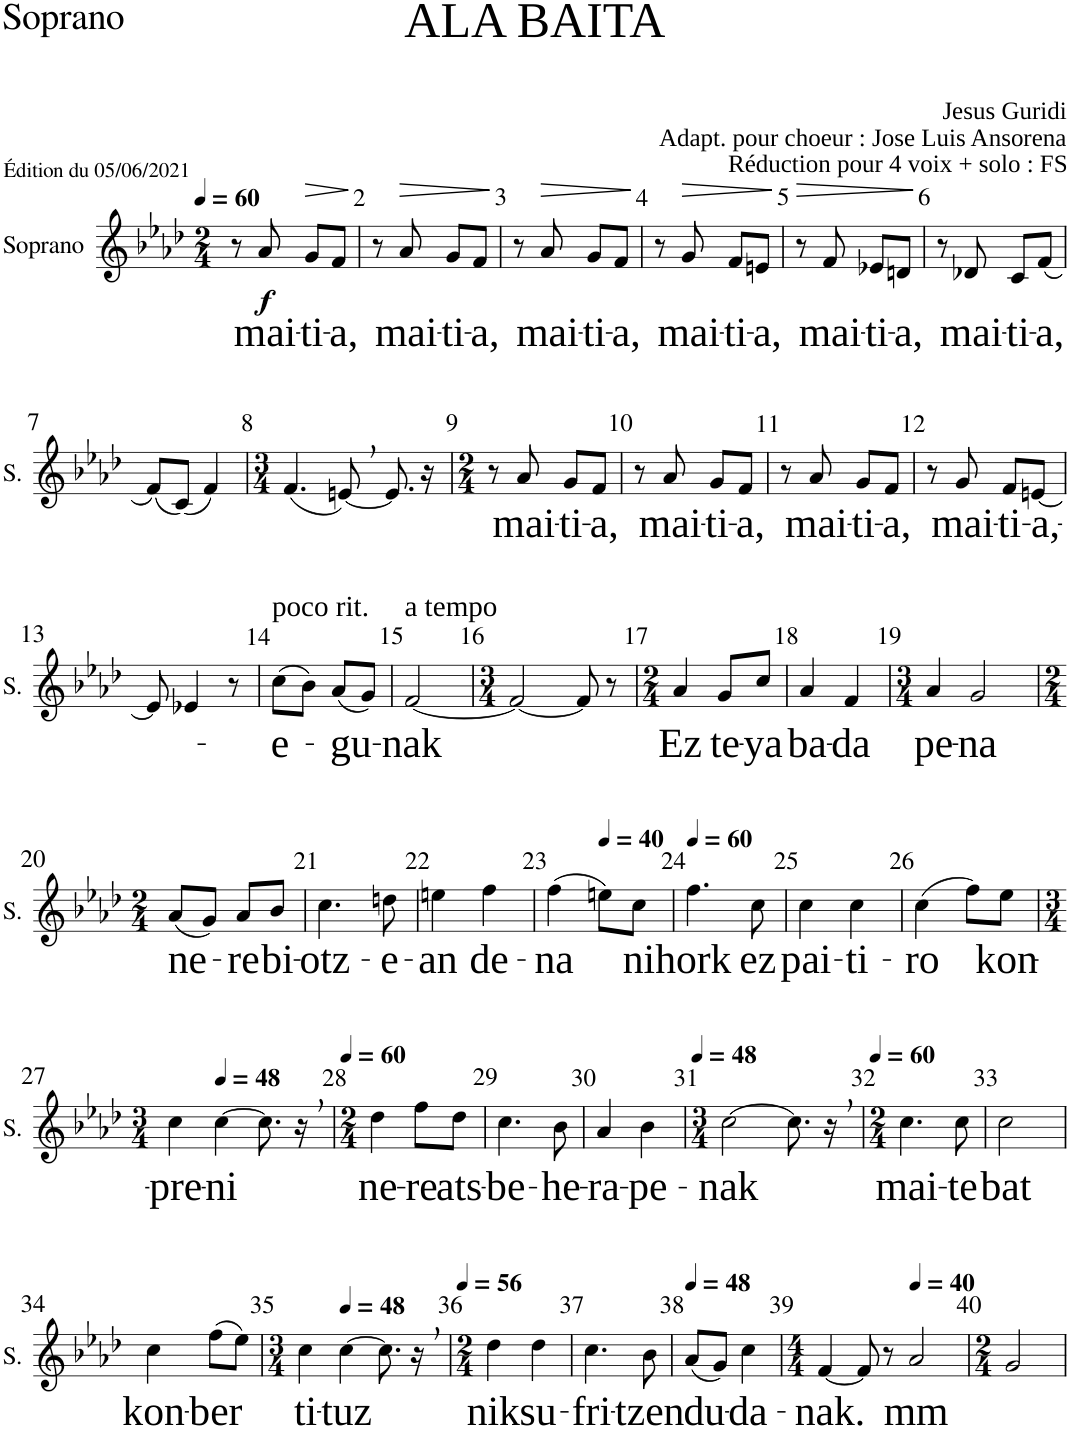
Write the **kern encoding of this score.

**kern	**text	**dynam
*part1	*part1	*part1
*staff1	*staff1	*staff1
*I"Soprano	*	*
*I'S.	*	*
*clefG2	*	*
*k[b-e-a-d-]	*	*
*M2/4	*	*
*MM60	*	*
=1	=1	=1
8r	.	.
!	!LO:LY:b	!LO:DY:b
8a-/	mai-	f
!	!LO:LY:b	!LO:HP:b
8g/L	-ti-	>
!	!LO:LY:b	!
8f/J	-a,	.
.	.	]
=2	=2	=2
8r	.	.
!	!LO:LY:b	!LO:HP:b
8a-/	mai-	>
!	!LO:LY:b	!
8g/L	-ti-	.
!	!LO:LY:b	!
8f/J	-a,	.
.	.	]
=3	=3	=3
8r	.	.
!	!LO:LY:b	!LO:HP:b
8a-/	mai-	>
!	!LO:LY:b	!
8g/L	-ti-	.
!	!LO:LY:b	!
8f/J	-a,	.
.	.	]
=4	=4	=4
8r	.	.
!	!LO:LY:b	!LO:HP:b
8g/	mai-	>
!	!LO:LY:b	!
8f/L	-ti-	.
!	!LO:LY:b	!
8en/J	-a,	.
.	.	]
=5	=5	=5
!	!	!LO:HP:b
8r	.	>
!	!LO:LY:b	!
8f/	mai-	.
!	!LO:LY:b	!
8e-X/L	-ti-	.
!	!LO:LY:b	!
8dn/J	-a,	.
.	.	]
=6	=6	=6
8r	.	.
!	!LO:LY:b	!
8d-X/	mai-	.
!	!LO:LY:b	!
8c/L	-ti-	.
!	!LO:LY:b	!
(8f/J	-a,	.
!!LO:LB:g=z
=7	=7	=7
(8f/L)	.	.
(8c/J)	.	.
4f/)	.	.
=8	=8	=8
*M3/4	*	*
(4.f/	.	.
[8en,/)	.	.
8.e/]	.	.
16r	.	.
=9	=9	=9
*M2/4	*	*
8r	.	.
!	!LO:LY:b	!
8a-/	mai-	.
!	!LO:LY:b	!
8g/L	-ti-	.
!	!LO:LY:b	!
8f/J	-a,	.
=10	=10	=10
8r	.	.
!	!LO:LY:b	!
8a-/	mai-	.
!	!LO:LY:b	!
8g/L	-ti-	.
!	!LO:LY:b	!
8f/J	-a,	.
=11	=11	=11
8r	.	.
!	!LO:LY:b	!
8a-/	mai-	.
!	!LO:LY:b	!
8g/L	-ti-	.
!	!LO:LY:b	!
8f/J	-a,	.
=12	=12	=12
8r	.	.
!	!LO:LY:b	!
8g/	mai-	.
!	!LO:LY:b	!
8f/L	-ti-	.
!	!LO:LY:b	!
[8en/J	-a,-	.
!!LO:LB:g=z
=13	=13	=13
8e/]	.	.
4e-X/	.	.
8r	.	.
=14	=14	=14
!LO:TX:a:t=poco rit.	!	!
!	!LO:LY:b	!
(8cc\L	e-	.
8b-\J)	.	.
!	!LO:LY:b	!
(8a-/L	-gu-	.
8g/J)	.	.
=15	=15	=15
!LO:TX:a:t=a tempo	!	!
!	!LO:LY:b	!
[2f/	-nak	.
=16	=16	=16
*M3/4	*	*
2f/_	.	.
8f/]	.	.
8r	.	.
=17	=17	=17
*M2/4	*	*
!	!LO:LY:b	!
4a-/	Ez	.
!	!LO:LY:b	!
8g/L	te-	.
!	!LO:LY:b	!
8cc/J	-ya	.
=18	=18	=18
!	!LO:LY:b	!
4a-/	ba-	.
!	!LO:LY:b	!
4f/	-da	.
=19	=19	=19
*M3/4	*	*
!	!LO:LY:b	!
4a-/	pe-	.
!	!LO:LY:b	!
2g/	-na	.
!!LO:LB:g=z
=20	=20	=20
*M2/4	*	*
!	!LO:LY:b	!
(8a-/L	ne-	.
8g/J)	.	.
!	!LO:LY:b	!
8a-/L	-re	.
!	!LO:LY:b	!
8b-/J	bi-	.
=21	=21	=21
!	!LO:LY:b	!
4.cc\	-otz-	.
!	!LO:LY:b	!
8ddn\	-e-	.
=22	=22	=22
!	!LO:LY:b	!
4een\	-an	.
!	!LO:LY:b	!
4ff\	de-	.
=23	=23	=23
!	!LO:LY:b	!
(4ff\	-na	.
*MM40	*	*
8een\L)	.	.
!	!LO:LY:b	!
8cc\J	ni	.
=24	=24	=24
*MM60	*	*
!	!LO:LY:b	!
4.ff\	hork	.
!	!LO:LY:b	!
8cc\	ez	.
=25	=25	=25
!	!LO:LY:b	!
4cc\	pai-	.
!	!LO:LY:b	!
4cc\	-ti-	.
=26	=26	=26
!	!LO:LY:b	!
(4cc\	-ro	.
8ff\L)	.	.
!	!LO:LY:b	!
8ee-\J	kon-	.
!!LO:LB:g=z
=27	=27	=27
*M3/4	*	*
!	!LO:LY:b	!
4cc\	-pre-	.
*MM48	*	*
!	!LO:LY:b	!
[4cc\	-ni	.
8.cc\]	.	.
16r	.	.
=28	=28	=28
*M2/4	*	*
*MM60	*	*
!	!LO:LY:b	!
4dd-\	ne-	.
!	!LO:LY:b	!
8ff\L	-re	.
!	!LO:LY:b	!
8dd-\J	ats-	.
=29	=29	=29
!	!LO:LY:b	!
4.cc\	-be-	.
!	!LO:LY:b	!
8b-\	-he-	.
=30	=30	=30
!	!LO:LY:b	!
4a-/	-ra-	.
!	!LO:LY:b	!
4b-\	-pe-	.
=31	=31	=31
*M3/4	*	*
*MM48	*	*
!	!LO:LY:b	!
[2cc\	-nak	.
8.cc\]	.	.
16r	.	.
=32	=32	=32
*M2/4	*	*
*MM60	*	*
!	!LO:LY:b	!
4.cc\	mai-	.
!	!LO:LY:b	!
8cc\	-te	.
=33	=33	=33
!	!LO:LY:b	!
2cc\	bat	.
!!LO:LB:g=z
=34	=34	=34
!	!LO:LY:b	!
4cc\	kon-	.
!	!LO:LY:b	!
(8ff\L	-ber	.
8ee-\J)	.	.
=35	=35	=35
*M3/4	*	*
!	!LO:LY:b	!
4cc\	ti-	.
*MM48	*	*
!	!LO:LY:b	!
[4cc\	-tuz	.
8.cc\]	.	.
16r	.	.
=36	=36	=36
*M2/4	*	*
*MM56	*	*
!	!LO:LY:b	!
4dd-\	nik	.
!	!LO:LY:b	!
4dd-\	su-	.
=37	=37	=37
!	!LO:LY:b	!
4.cc\	fri-	.
!	!LO:LY:b	!
8b-\	-tzen	.
=38	=38	=38
*MM48	*	*
!	!LO:LY:b	!
(8a-/L	du-	.
8g/J)	.	.
!	!LO:LY:b	!
4cc\	-da-	.
=39	=39	=39
*M4/4	*	*
!	!LO:LY:b	!
[4f/	-nak.	.
8f/]	.	.
8r	.	.
*MM40	*	*
!	!LO:LY:b	!
2a-/	mm	.
=40	=40	=40
*M2/4	*	*
2g/	.	.
=	=	=
*-	*-	*-
